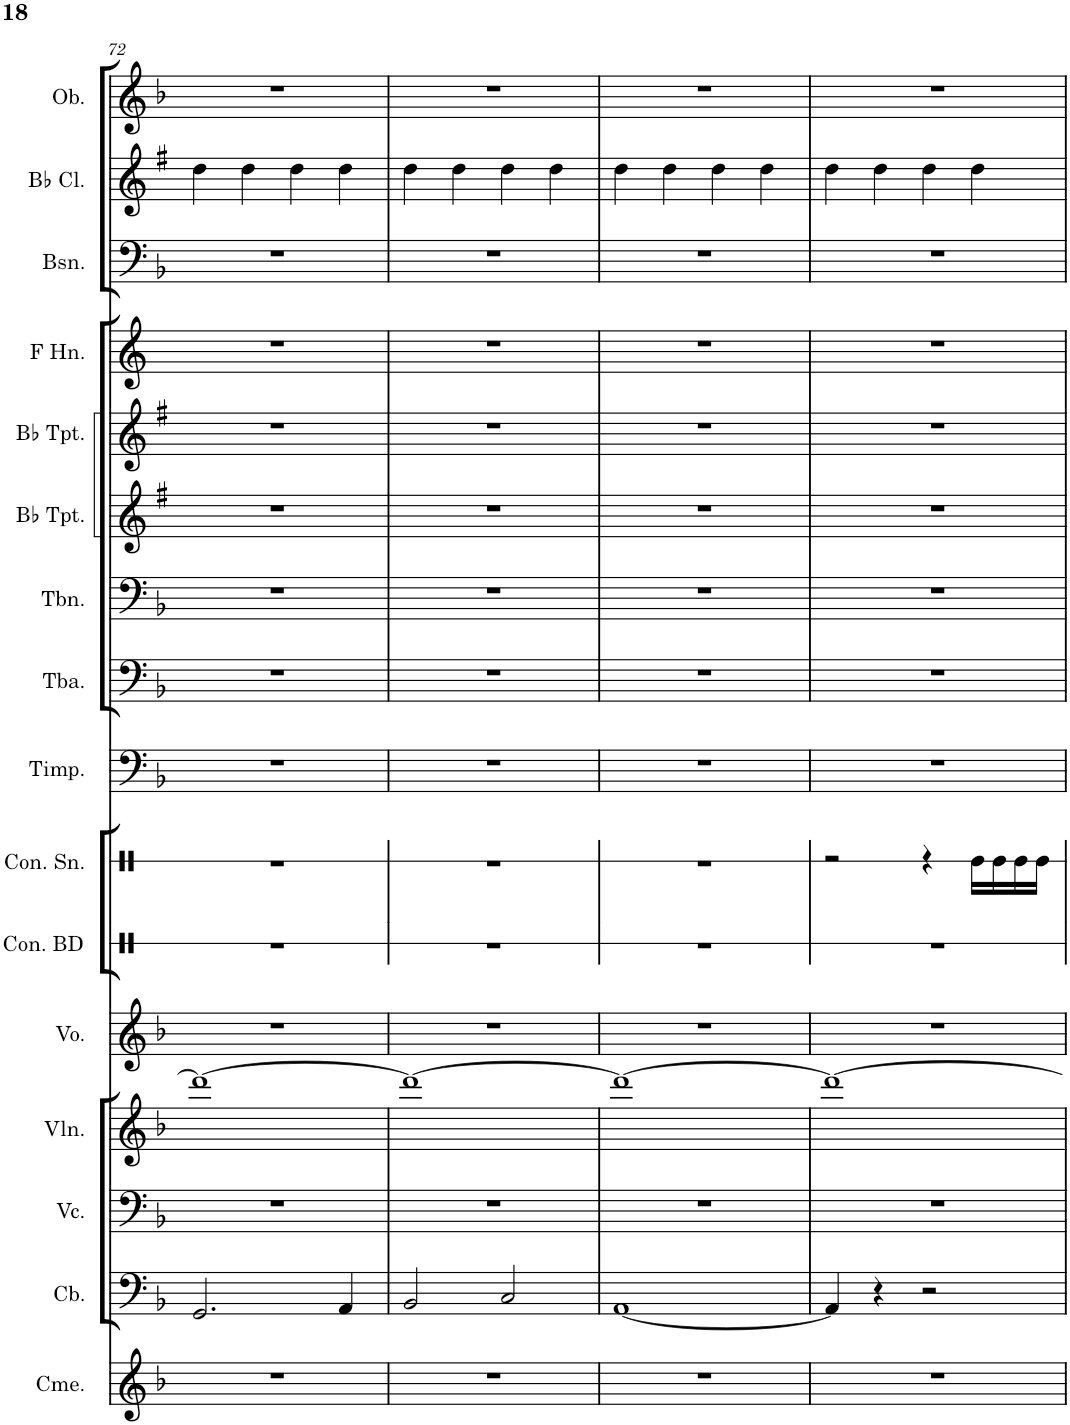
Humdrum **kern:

**kern	**kern	**kern	**kern	**kern	**kern	**kern	**kern	**kern	**kern	**kern	**kern	**kern	**kern	**kern	**kern
*part16	*part15	*part14	*part13	*part12	*part11	*part10	*part9	*part8	*part7	*part6	*part5	*part4	*part3	*part2	*part1
*staff16	*staff15	*staff14	*staff13	*staff12	*staff11	*staff10	*staff9	*staff8	*staff7	*staff6	*staff5	*staff4	*staff3	*staff2	*staff1
*I"Chimes	*I"Contrabass	*I"Violoncello	*I"Violin	*I"Voice	*I"Concert Bass Drum	*I"Concert Snare Drum	*I"Timpani	*I"Tuba	*I"Trombone	*I"Bb Trumpet	*I"Bb Trumpet	*I"Horn in F	*I"Bassoon	*I"Bb Clarinet	*I"Oboe
*I'Cme.	*I'Cb.	*I'Vc.	*I'Vln.	*I'Vo.	*I'Con. BD	*I'Con. Sn.	*I'Timp.	*I'Tba.	*I'Tbn.	*I'Bb Tpt.	*I'Bb Tpt.	*	*I'Bsn.	*I'Bb Cl.	*I'Ob.
!!LO:PB:g=z
*clefG2	*clefF4	*clefF4	*clefG2	*clefG2	*clefX	*clefX	*clefF4	*clefF4	*clefF4	*clefG2	*clefG2	*clefG2	*clefF4	*clefG2	*clefG2
*	*Trd7c12	*	*	*	*	*	*	*	*	*Trd1c2	*Trd1c2	*Trd4c7	*	*Trd1c2	*
*k[b-]	*k[b-]	*k[b-]	*k[b-]	*k[b-]	*k[]	*k[]	*k[b-]	*k[b-]	*k[b-]	*k[f#]	*k[f#]	*k[]	*k[b-]	*k[f#]	*k[b-]
*M4/4	*M4/4	*M4/4	*M4/4	*M4/4	*M4/4	*M4/4	*M4/4	*M4/4	*M4/4	*M4/4	*M4/4	*M4/4	*M4/4	*M4/4	*M4/4
=72	=72	=72	=72	=72	=72	=72	=72	=72	=72	=72	=72	=72	=72	=72	=72
1r	2.GG/	1r	1ddd_	1r	1r	1r	1r	1r	1r	1r	1r	1r	1r	4dd\	1r
.	.	.	.	.	.	.	.	.	.	.	.	.	.	4dd\	.
.	.	.	.	.	.	.	.	.	.	.	.	.	.	4dd\	.
.	4AA/	.	.	.	.	.	.	.	.	.	.	.	.	4dd\	.
=73	=73	=73	=73	=73	=73	=73	=73	=73	=73	=73	=73	=73	=73	=73	=73
1r	2BB-/	1r	1ddd_	1r	1r	1r	1r	1r	1r	1r	1r	1r	1r	4dd\	1r
.	.	.	.	.	.	.	.	.	.	.	.	.	.	4dd\	.
.	2C/	.	.	.	.	.	.	.	.	.	.	.	.	4dd\	.
.	.	.	.	.	.	.	.	.	.	.	.	.	.	4dd\	.
=74	=74	=74	=74	=74	=74	=74	=74	=74	=74	=74	=74	=74	=74	=74	=74
1r	[1AA	1r	1ddd_	1r	1r	1r	1r	1r	1r	1r	1r	1r	1r	4dd\	1r
.	.	.	.	.	.	.	.	.	.	.	.	.	.	4dd\	.
.	.	.	.	.	.	.	.	.	.	.	.	.	.	4dd\	.
.	.	.	.	.	.	.	.	.	.	.	.	.	.	4dd\	.
=75	=75	=75	=75	=75	=75	=75	=75	=75	=75	=75	=75	=75	=75	=75	=75
1r	4AA/]	1r	1ddd_	1r	1r	2r	1r	1r	1r	1r	1r	1r	1r	4dd\	1r
.	4r	.	.	.	.	.	.	.	.	.	.	.	.	4dd\	.
.	2r	.	.	.	.	4r	.	.	.	.	.	.	.	4dd\	.
.	.	.	.	.	.	16Re\LL	.	.	.	.	.	.	.	4dd\	.
.	.	.	.	.	.	16Re\	.	.	.	.	.	.	.	.	.
.	.	.	.	.	.	16Re\	.	.	.	.	.	.	.	.	.
.	.	.	.	.	.	16Re\JJ	.	.	.	.	.	.	.	.	.
=	=	=	=	=	=	=	=	=	=	=	=	=	=	=	=
*-	*-	*-	*-	*-	*-	*-	*-	*-	*-	*-	*-	*-	*-	*-	*-
